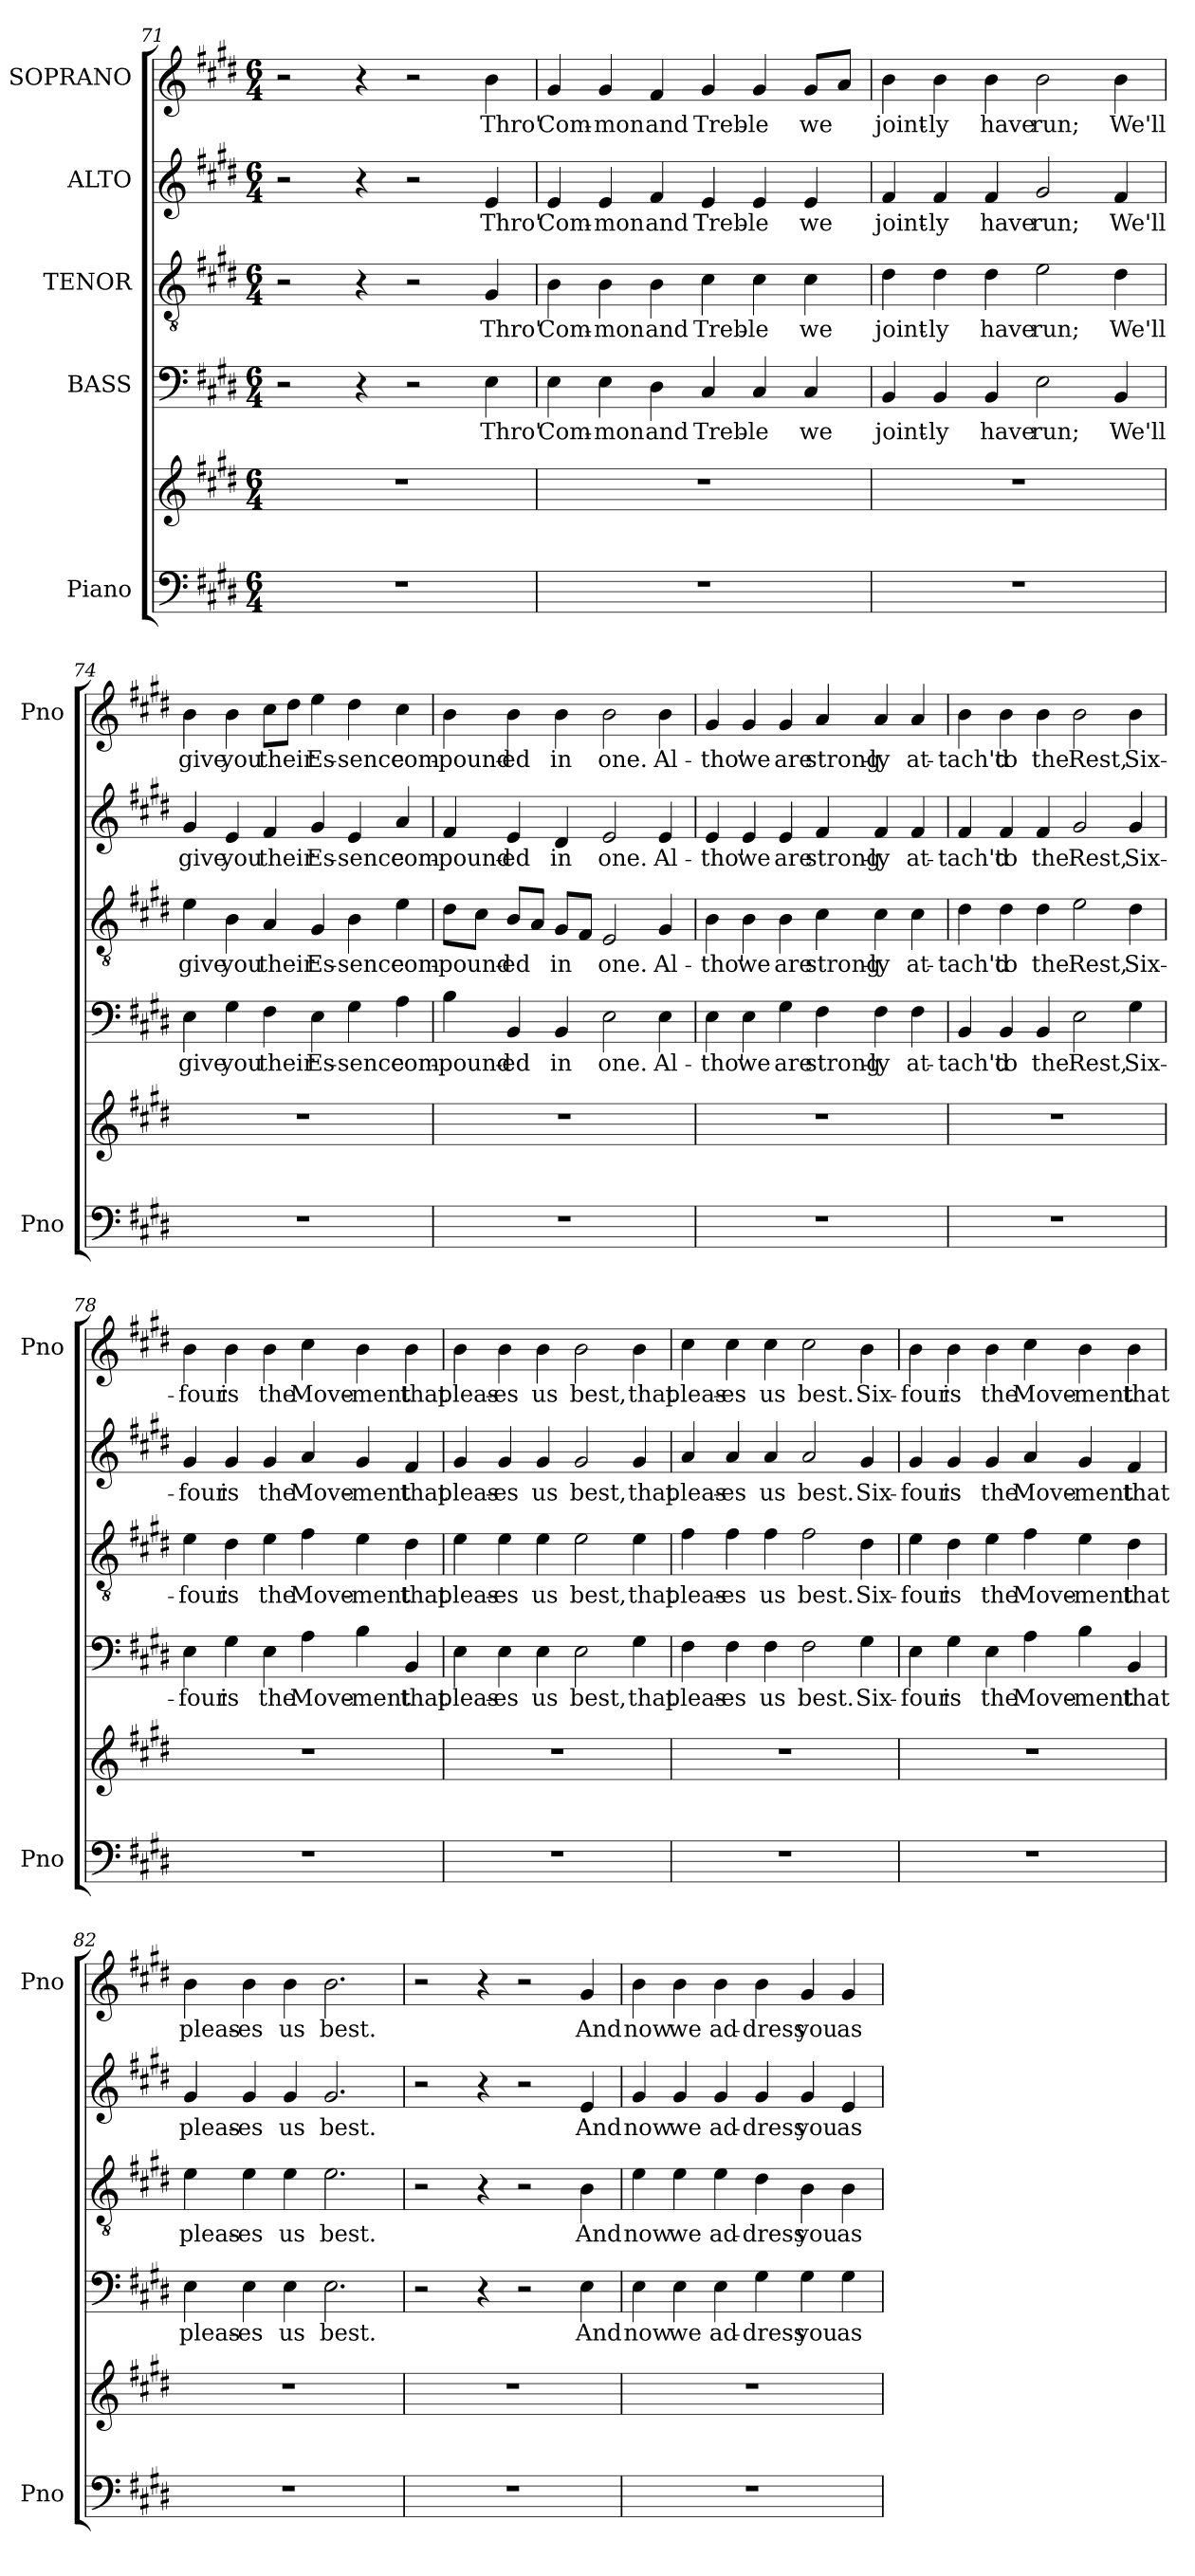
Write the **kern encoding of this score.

**kern	**kern	**kern	**text	**kern	**text	**kern	**text	**kern	**text
*part5	*part5	*part4	*part4	*part3	*part3	*part2	*part2	*part1	*part1
*staff6	*staff5	*staff4	*staff4	*staff3	*staff3	*staff2	*staff2	*staff1	*staff1
*I"Piano	*	*I"BASS	*	*I"TENOR	*	*I"ALTO	*	*I"SOPRANO	*
*I'Pno	*	*	*	*	*	*	*	*I'Pno	*
*clefF4	*clefG2	*clefF4	*	*clefGv2	*	*clefG2	*	*clefG2	*
*k[f#c#g#d#]	*k[f#c#g#d#]	*k[f#c#g#d#]	*	*k[f#c#g#d#]	*	*k[f#c#g#d#]	*	*k[f#c#g#d#]	*
*E:	*E:	*E:	*	*E:	*	*E:	*	*E:	*
*M6/4	*M6/4	*M6/4	*	*M6/4	*	*M6/4	*	*M6/4	*
=71	=71	=71	=71	=71	=71	=71	=71	=71	=71
1.r	1.r	2r	.	2r	.	2r	.	2r	.
.	.	4r	.	4r	.	4r	.	4r	.
.	.	2r	.	2r	.	2r	.	2r	.
.	.	4E\	Thro'	4G#/	Thro'	4e/	Thro'	4b\	Thro'
!!LO:PB:g=z
=72	=72	=72	=72	=72	=72	=72	=72	=72	=72
1.r	1.r	4E\	Com-	4B\	Com-	4e/	Com-	4g#/	Com-
.	.	4E\	-mon	4B\	-mon	4e/	-mon	4g#/	-mon
.	.	4D#\	and	4B\	and	4f#/	and	4f#/	and
.	.	4C#/	Treb-	4c#\	Treb-	4e/	Treb-	4g#/	Treb-
.	.	4C#/	-le	4c#\	-le	4e/	-le	4g#/	-le
.	.	4C#/	we	4c#\	we	4e/	we	8g#/L	we
.	.	.	.	.	.	.	.	8a/J	.
=73	=73	=73	=73	=73	=73	=73	=73	=73	=73
1.r	1.r	4BB/	joint-	4d#\	joint-	4f#/	joint-	4b\	joint-
.	.	4BB/	-ly	4d#\	-ly	4f#/	-ly	4b\	-ly
.	.	4BB/	have	4d#\	have	4f#/	have	4b\	have
.	.	2E\	run;	2e\	run;	2g#/	run;	2b\	run;
.	.	4BB/	We'll	4d#\	We'll	4f#/	We'll	4b\	We'll
=74	=74	=74	=74	=74	=74	=74	=74	=74	=74
1.r	1.r	4E\	give	4e\	give	4g#/	give	4b\	give
.	.	4G#\	you	4B\	you	4e/	you	4b\	you
.	.	4F#\	their	4A/	their	4f#/	their	8cc#\L	their
.	.	.	.	.	.	.	.	8dd#\J	.
.	.	4E\	Es-	4G#/	Es-	4g#/	Es-	4ee\	Es-
.	.	4G#\	-sence	4B\	-sence	4e/	-sence	4dd#\	-sence
.	.	4A\	com-	4e\	com-	4a/	com-	4cc#\	com-
!!LO:LB:g=z
=75	=75	=75	=75	=75	=75	=75	=75	=75	=75
1.r	1.r	4B\	-pound-	8d#\L	-pound-	4f#/	-pound-	4b\	-pound-
.	.	.	.	8c#\J	.	.	.	.	.
.	.	4BB/	-ed	8B/L	-ed	4e/	-ed	4b\	-ed
.	.	.	.	8A/J	.	.	.	.	.
.	.	4BB/	in	8G#/L	in	4d#/	in	4b\	in
.	.	.	.	8F#/J	.	.	.	.	.
.	.	2E\	one.	2E/	one.	2e/	one.	2b\	one.
.	.	4E\	Al-	4G#/	Al-	4e/	Al-	4b\	Al-
=76	=76	=76	=76	=76	=76	=76	=76	=76	=76
1.r	1.r	4E\	-tho'	4B\	-tho'	4e/	-tho'	4g#/	-tho'
.	.	4E\	we	4B\	we	4e/	we	4g#/	we
.	.	4G#\	are	4B\	are	4e/	are	4g#/	are
.	.	4F#\	strong-	4c#\	strong-	4f#/	strong-	4a/	strong-
.	.	4F#\	-ly	4c#\	-ly	4f#/	-ly	4a/	-ly
.	.	4F#\	at-	4c#\	at-	4f#/	at-	4a/	at-
=77	=77	=77	=77	=77	=77	=77	=77	=77	=77
1.r	1.r	4BB/	-tach'd	4d#\	-tach'd	4f#/	-tach'd	4b\	-tach'd
.	.	4BB/	to	4d#\	to	4f#/	to	4b\	to
.	.	4BB/	the	4d#\	the	4f#/	the	4b\	the
.	.	2E\	Rest,	2e\	Rest,	2g#/	Rest,	2b\	Rest,
.	.	4G#\	Six-	4d#\	Six-	4g#/	Six-	4b\	Six-
=78	=78	=78	=78	=78	=78	=78	=78	=78	=78
1.r	1.r	4E\	-four	4e\	-four	4g#/	-four	4b\	-four
.	.	4G#\	is	4d#\	is	4g#/	is	4b\	is
.	.	4E\	the	4e\	the	4g#/	the	4b\	the
.	.	4A\	Move-	4f#\	Move-	4a/	Move-	4cc#\	Move-
.	.	4B\	-ment	4e\	-ment	4g#/	-ment	4b\	-ment
.	.	4BB/	that	4d#\	that	4f#/	that	4b\	that
!!LO:LB:g=z
=79	=79	=79	=79	=79	=79	=79	=79	=79	=79
1.r	1.r	4E\	pleas-	4e\	pleas-	4g#/	pleas-	4b\	pleas-
.	.	4E\	-es	4e\	-es	4g#/	-es	4b\	-es
.	.	4E\	us	4e\	us	4g#/	us	4b\	us
.	.	2E\	best,	2e\	best,	2g#/	best,	2b\	best,
.	.	4G#\	that	4e\	that	4g#/	that	4b\	that
=80	=80	=80	=80	=80	=80	=80	=80	=80	=80
1.r	1.r	4F#\	pleas-	4f#\	pleas-	4a/	pleas-	4cc#\	pleas-
.	.	4F#\	-es	4f#\	-es	4a/	-es	4cc#\	-es
.	.	4F#\	us	4f#\	us	4a/	us	4cc#\	us
.	.	2F#\	best.	2f#\	best.	2a/	best.	2cc#\	best.
.	.	4G#\	Six-	4d#\	Six-	4g#/	Six-	4b\	Six-
=81	=81	=81	=81	=81	=81	=81	=81	=81	=81
1.r	1.r	4E\	-four	4e\	-four	4g#/	-four	4b\	-four
.	.	4G#\	is	4d#\	is	4g#/	is	4b\	is
.	.	4E\	the	4e\	the	4g#/	the	4b\	the
.	.	4A\	Move-	4f#\	Move-	4a/	Move-	4cc#\	Move-
.	.	4B\	-ment	4e\	-ment	4g#/	-ment	4b\	-ment
.	.	4BB/	that	4d#\	that	4f#/	that	4b\	that
=82	=82	=82	=82	=82	=82	=82	=82	=82	=82
1.r	1.r	4E\	pleas-	4e\	pleas-	4g#/	pleas-	4b\	pleas-
.	.	4E\	-es	4e\	-es	4g#/	-es	4b\	-es
.	.	4E\	us	4e\	us	4g#/	us	4b\	us
.	.	2.E\	best.	2.e\	best.	2.g#/	best.	2.b\	best.
!!LO:PB:g=z
=83	=83	=83	=83	=83	=83	=83	=83	=83	=83
1.r	1.r	2r	.	2r	.	2r	.	2r	.
.	.	4r	.	4r	.	4r	.	4r	.
.	.	2r	.	2r	.	2r	.	2r	.
.	.	4E\	And	4B\	And	4e/	And	4g#/	And
=84	=84	=84	=84	=84	=84	=84	=84	=84	=84
1.r	1.r	4E\	now	4e\	now	4g#/	now	4b\	now
.	.	4E\	we	4e\	we	4g#/	we	4b\	we
.	.	4E\	ad-	4e\	ad-	4g#/	ad-	4b\	ad-
.	.	4G#\	-dress	4d#\	-dress	4g#/	-dress	4b\	-dress
.	.	4G#\	you	4B\	you	4g#/	you	4g#/	you
.	.	4G#\	as	4B\	as	4e/	as	4g#/	as
=	=	=	=	=	=	=	=	=	=
*-	*-	*-	*-	*-	*-	*-	*-	*-	*-
